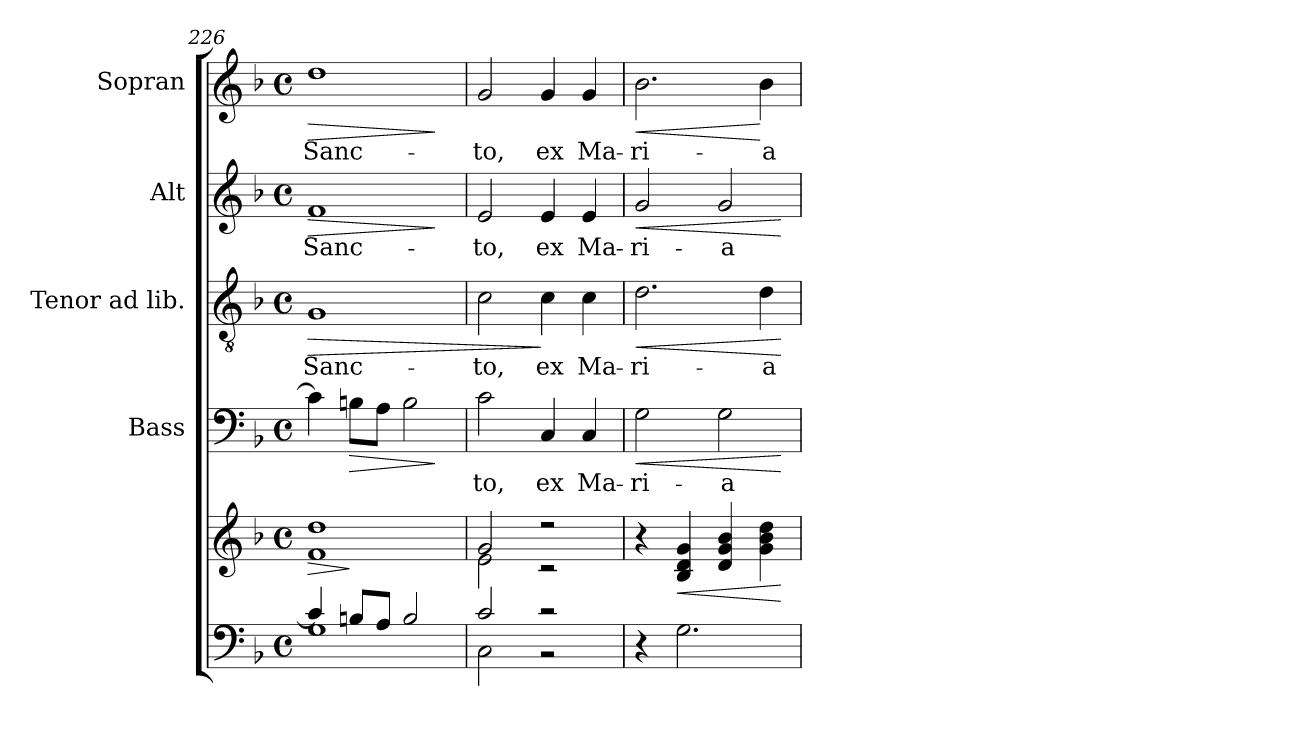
**kern	**kern	**dynam	**kern	**text	**dynam	**kern	**text	**dynam	**kern	**text	**dynam	**kern	**text	**dynam
*part5	*part5	*part5	*part4	*part4	*part4	*part3	*part3	*part3	*part2	*part2	*part2	*part1	*part1	*part1
*staff6	*staff5	*staff5/6	*staff4	*staff4	*staff4	*staff3	*staff3	*staff3	*staff2	*staff2	*staff2	*staff1	*staff1	*staff1
*	*	*	*I"Bass	*	*	*I"Tenor ad lib.	*	*	*I"Alt	*	*	*I"Sopran	*	*
*	*	*	*I'B.	*	*	*I'T.	*	*	*I'A.	*	*	*I'S.	*	*
*clefF4	*clefG2	*	*clefF4	*	*	*clefGv2	*	*	*clefG2	*	*	*clefG2	*	*
*k[b-]	*k[b-]	*	*k[b-]	*	*	*k[b-]	*	*	*k[b-]	*	*	*k[b-]	*	*
*F:	*F:	*	*F:	*	*	*F:	*	*	*F:	*	*	*F:	*	*
*M4/4	*M4/4	*	*M4/4	*	*	*M4/4	*	*	*M4/4	*	*	*M4/4	*	*
*met(c)	*met(c)	*	*met(c)	*	*	*met(c)	*	*	*met(c)	*	*	*met(c)	*	*
=226	=226	=226	=226	=226	=226	=226	=226	=226	=226	=226	=226	=226	=226	=226
*^	*^	*	*	*	*	*	*	*	*	*	*	*	*	*
!	!	!	!	!LO:HP:b	!	!	!	!	!LO:LY:b	!LO:HP:b	!	!LO:LY:b	!LO:HP:b	!	!LO:LY:b	!LO:HP:b
4c/]	1G	1dd	1f	>	4c\]	.	.	1G	Sanc-	>	1f	Sanc-	>	1dd	Sanc-	>
!	!	!	!	!	!	!	!LO:HP:b	!	!	!	!	!	!	!	!	!
8Bn/L	.	.	.	]	8Bn\L	.	>	.	.	.	.	.	.	.	.	.
8A/J	.	.	.	.	8A\J	.	.	.	.	.	.	.	.	.	.	.
2B/	.	.	.	.	2B\	.	.	.	.	.	.	.	.	.	.	.
*v	*v	*	*	*	*	*	*	*	*	*	*	*	*	*	*	*
*	*v	*v	*	*	*	*	*	*	*	*	*	*	*	*	*
.	.	.	.	.	]	.	.	.	.	.	]	.	.	]
!!LO:LB:g=z
=227	=227	=227	=227	=227	=227	=227	=227	=227	=227	=227	=227	=227	=227	=227
*^	*^	*	*	*	*	*	*	*	*	*	*	*	*	*
!	!	!	!	!	!	!LO:LY:b	!	!	!LO:LY:b	!	!	!LO:LY:b	!	!	!LO:LY:b	!
2c/	2C\	2g/	2e\	.	2c\	-to,	.	2c\	-to,	.	2e/	-to,	.	2g/	-to,	.
!	!	!	!	!	!	!LO:LY:b	!	!	!LO:LY:b	!	!	!LO:LY:b	!	!	!LO:LY:b	!
2r	2r	2r	2r	.	4C/	ex	.	4c\	ex	]	4e/	ex	.	4g/	ex	.
!	!	!	!	!	!	!LO:LY:b	!	!	!LO:LY:b	!	!	!LO:LY:b	!	!	!LO:LY:b	!
.	.	.	.	.	4C/	Ma-	.	4c\	Ma-	.	4e/	Ma-	.	4g/	Ma-	.
*v	*v	*	*	*	*	*	*	*	*	*	*	*	*	*	*	*
*	*v	*v	*	*	*	*	*	*	*	*	*	*	*	*	*
=228	=228	=228	=228	=228	=228	=228	=228	=228	=228	=228	=228	=228	=228	=228
!	!	!	!	!LO:LY:b	!LO:HP:b	!	!LO:LY:b	!LO:HP:b	!	!LO:LY:b	!LO:HP:b	!	!LO:LY:b	!LO:HP:b
4r	4r	.	2G\	-ri-	<	2.d\	-ri-	<	2g/	-ri-	<	2.b-\	-ri-	<
!	!	!LO:HP:b	!	!	!	!	!	!	!	!	!	!	!	!
2.G\	4B-/ 4d/ 4g/	<	.	.	.	.	.	.	.	.	.	.	.	.
!	!	!	!	!LO:LY:b	!	!	!	!	!	!LO:LY:b	!	!	!	!
.	4d/ 4g/ 4b-/	.	2G\	-a	.	.	.	.	2g/	-a	.	.	.	.
!	!	!	!	!	!	!	!LO:LY:b	!	!	!	!	!	!LO:LY:b	!
.	4g\ 4b-\ 4dd\	.	.	.	.	4d\	-a	.	.	.	.	4b-\	-a	[
.	.	[	.	.	[	.	.	[	.	.	[	.	.	.
=	=	=	=	=	=	=	=	=	=	=	=	=	=	=
*-	*-	*-	*-	*-	*-	*-	*-	*-	*-	*-	*-	*-	*-	*-
